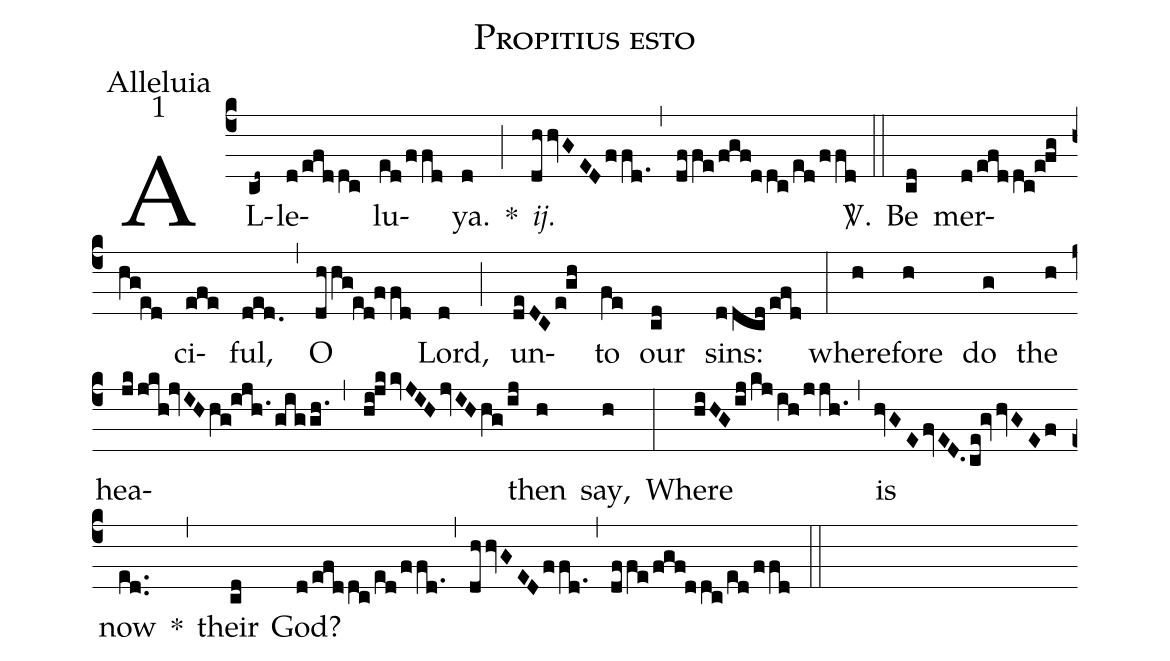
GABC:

name:Propitius esto;
office-part:Alleluia;
mode:1;
%%
(c4) AL(cd~)le(d/efddc)lu(ed/ffd)ya.(d) *(;) <i>ij.</i>(dhhvGED/ffd.1) (,) (dffe/fgf!ddc/ed/ffd) <sp>V/</sp>.(::) Be(cd) mer(d/efddc!e!fg/hg!ed)ci(efe)ful,(ded.0) (,) O(dhhg!ed!ffd) Lord,(d) (;) un(deDCe!gh)to(fe) our(cd) sins:(ddcd/efd) (:) where(h)fore(h) do(g) the(h) hea(jk/jkh!jvIH/hg!ijh.1/giggh.1,hi!jkkvJIH/jvIHhg/ij)then(h) say,(h) (:) Where(hiHG/ij/kj/ih/jjh.1) (,) is(hvGE/fvED.0/ce!gv/hvGEf) now(ed..) *(,) their(cd) God?(d/efddc/ed/ffd.) (,) (dhhvGEDffd.1) (,) (dffe/fgf!ddc/ed/ffd) (::)
